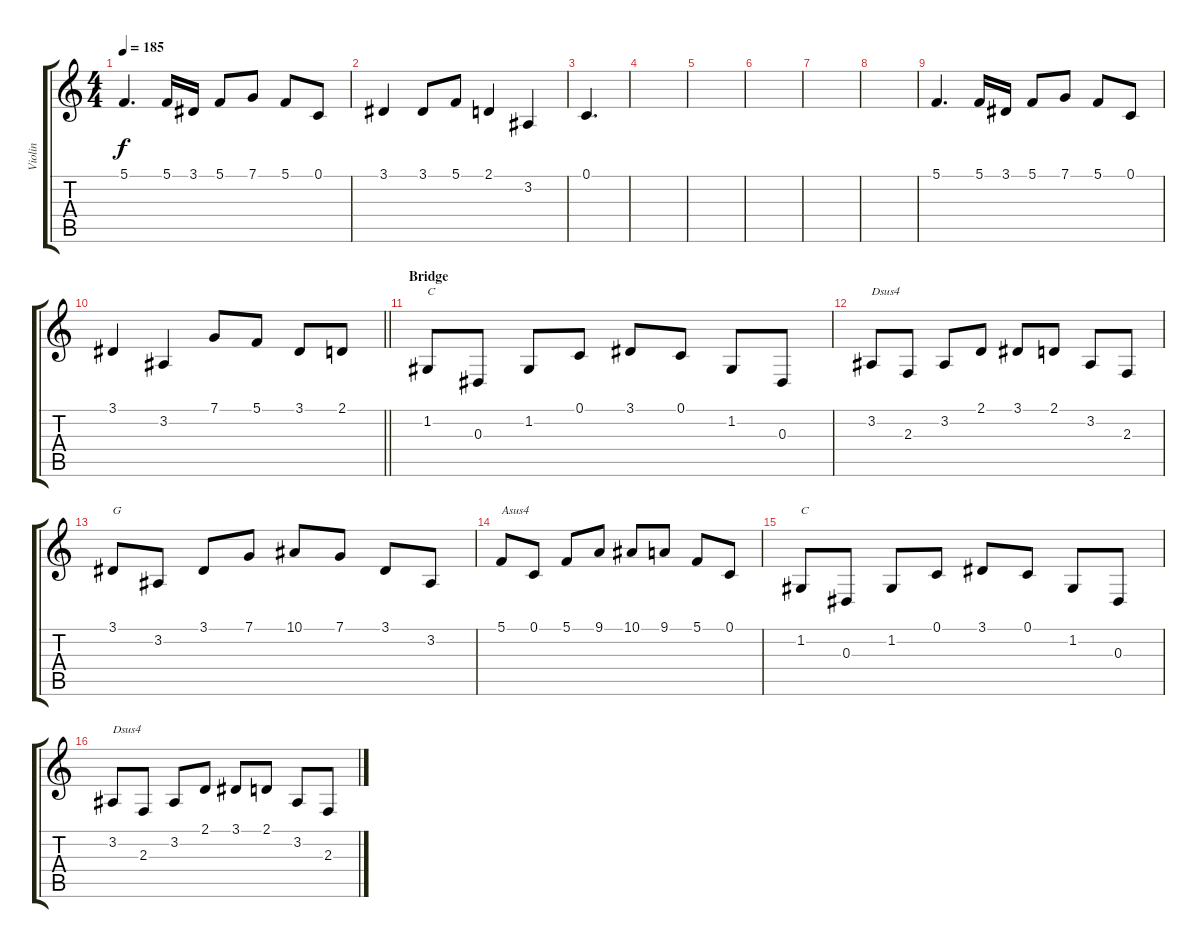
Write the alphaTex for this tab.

\track ("Violin" "Violin") {instrument violin}
\staff {score tabs}
\tuning (C4 G3 Eb3 Bb2 F2 C2) {hide}
\ts (4 4)
\tempo 185
\clef g2
\ks c
5.1.4{d dy f} 5.1.16 3.1.16 5.1.8 7.1.8 5.1.8 0.1.8 |
3.1.4 3.1.8 5.1.8 2.1.4 3.2.4 |
0.1.4{d} |
|
|
|
|
|
5.1.4{d} 5.1.16 3.1.16 5.1.8 7.1.8 5.1.8 0.1.8 |
\barLineRight lightlight
3.1.4 3.2.4 7.1.8 5.1.8 3.1.8 2.1.8 |
\section ("" "Bridge")
1.2.8{txt "C"} 0.3.8 1.2.8 0.1.8 3.1.8 0.1.8 1.2.8 0.3.8 |
3.2.8{txt "Dsus4"} 2.3.8 3.2.8 2.1.8 3.1.8 2.1.8 3.2.8 2.3.8 |
3.1.8{txt "G"} 3.2.8 3.1.8 7.1.8 10.1.8 7.1.8 3.1.8 3.2.8 |
5.1.8{txt "Asus4"} 0.1.8 5.1.8 9.1.8 10.1.8 9.1.8 5.1.8 0.1.8 |
1.2.8{txt "C"} 0.3.8 1.2.8 0.1.8 3.1.8 0.1.8 1.2.8 0.3.8 |
3.2.8{txt "Dsus4"} 2.3.8 3.2.8 2.1.8 3.1.8 2.1.8 3.2.8 2.3.8
